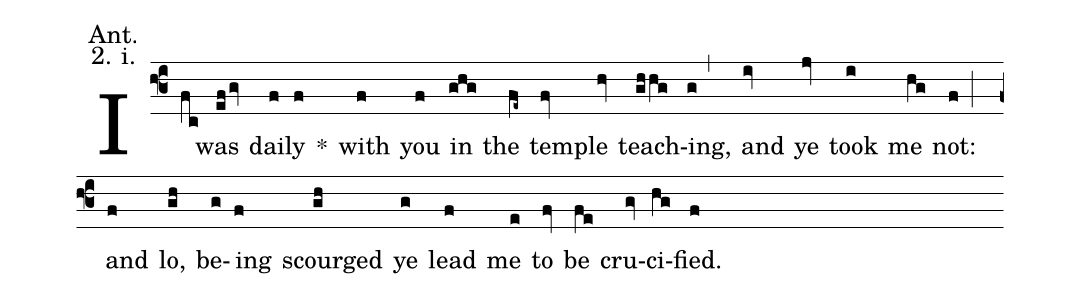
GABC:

annotation: Ant.;
annotation: 2. i.;
%%
(f3) I(fc) was(efgv) dai(f)ly(f) <sp>*</sp>() with(f) you(f) in(ghg) the(fe~) tem(fv)ple(hv) teach(ghhg)ing,(g,) and(iv) ye(jv) took(i) me(hg) not:(f;) and(f) lo,(gh) be(g)ing(f) scourged(gh) ye(g) lead(f) me(e) to(fv) be(fe) cru(gv)ci(hg)fied.(f)
